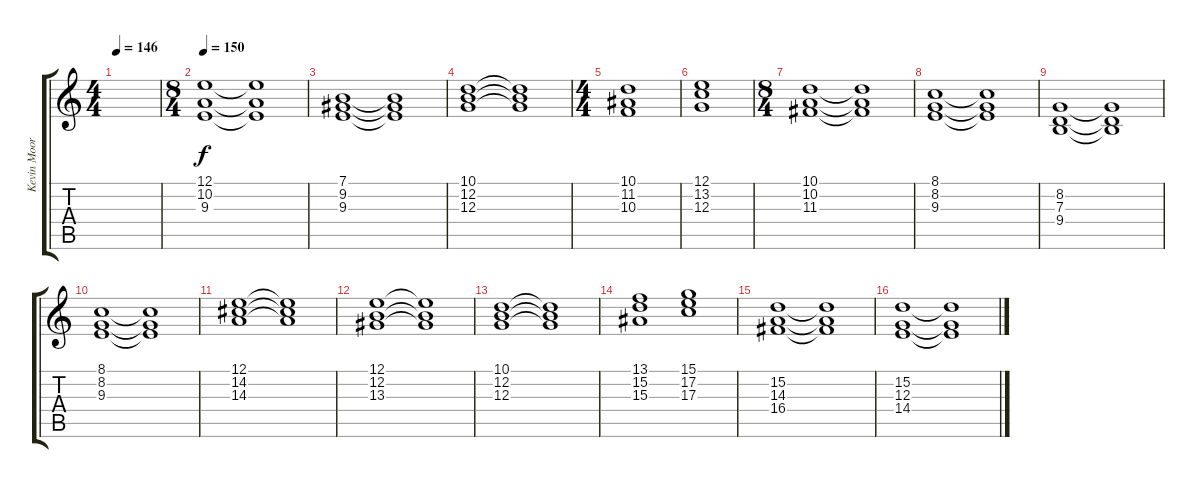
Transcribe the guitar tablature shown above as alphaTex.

\track ("Kevin Moore: Keyboard" "Kevin Moor") {instrument pad7halo}
\staff {score tabs}
\tuning (E4 B3 G3 D3 A2 E2) {hide}
\ts (4 4)
\tempo 146
\clef g2
\ks c
|
\ts (8 4)
\tempo 150
(12.1 10.2 9.3).1 (12.1{t} 10.2{t} 9.3{t}).1 |
(7.1 9.2 9.3).1 (7.1{t} 9.2{t} 9.3{t}).1 |
(10.1 12.2 12.3).1 (10.1{t} 12.2{t} 12.3{t}).1 |
\ts (4 4)
(10.1 11.2 10.3).1 |
(12.1 13.2 12.3).1 |
\ts (8 4)
(10.1 10.2 11.3).1 (10.1{t} 10.2{t} 11.3{t}).1 |
(8.1 8.2 9.3).1 (8.1{t} 8.2{t} 9.3{t}).1 |
(8.2 7.3 9.4).1 (8.2{t} 7.3{t} 9.4{t}).1 |
(8.1 8.2 9.3).1 (8.1{t} 8.2{t} 9.3{t}).1 |
(12.1 14.2 14.3).1 (12.1{t} 14.2{t} 14.3{t}).1 |
(12.1 12.2 13.3).1 (12.1{t} 12.2{t} 13.3{t}).1 |
(10.1 12.2 12.3).1 (10.1{t} 12.2{t} 12.3{t}).1 |
(13.1 15.2 15.3).1 (15.1 17.2 17.3).1 |
(15.2 14.3 16.4).1 (15.2{t} 14.3{t} 16.4{t}).1 |
(15.2 12.3 14.4).1 (15.2{t} 12.3{t} 14.4{t}).1
